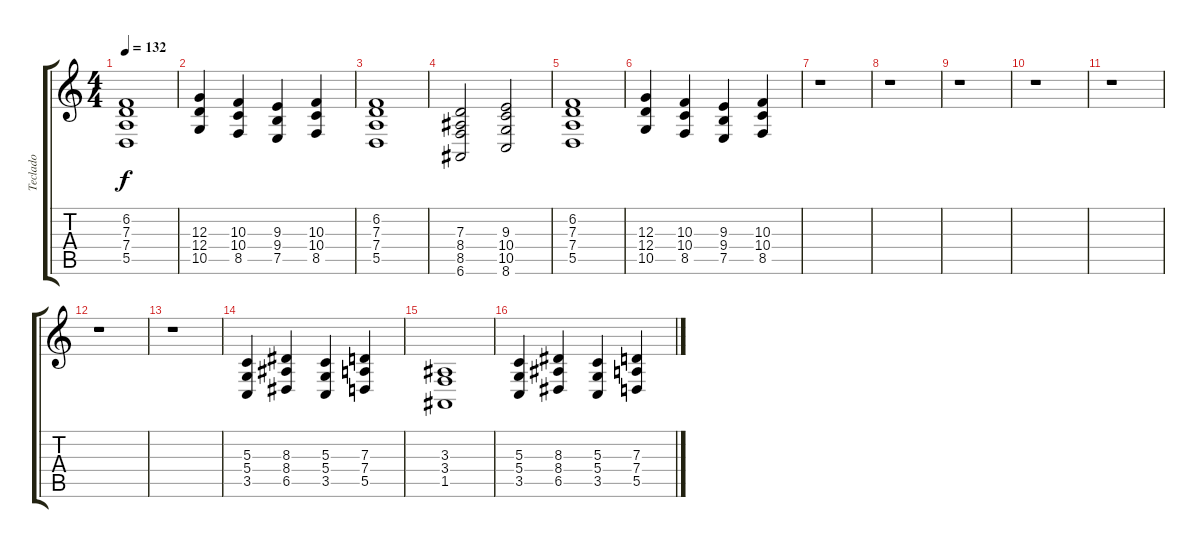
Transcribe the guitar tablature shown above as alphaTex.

\track ("Teclado " "Teclado ") {instrument stringensemble2}
\staff {score tabs}
\tuning (E4 B3 G3 D3 A2 E2) {hide}
\ts (4 4)
\tempo 132
\clef g2
\ks c
(6.2 7.3 7.4 5.5).1{dy f} |
(12.3 12.4 10.5).4 (10.3 10.4 8.5).4 (9.3 9.4 7.5).4 (10.3 10.4 8.5).4 |
(6.2 7.3 7.4 5.5).1 |
(7.3 8.4 8.5 6.6).2 (9.3 10.4 10.5 8.6).2 |
(6.2 7.3 7.4 5.5).1 |
(12.3 12.4 10.5).4 (10.3 10.4 8.5).4 (9.3 9.4 7.5).4 (10.3 10.4 8.5).4 |
r.1 |
r.1 |
r.1 |
r.1 |
r.1 |
r.1 |
r.1 |
(5.3 5.4 3.5).4 (8.3 8.4 6.5).4 (5.3 5.4 3.5).4 (7.3 7.4 5.5).4 |
(3.3 3.4 1.5).1 |
(5.3 5.4 3.5).4 (8.3 8.4 6.5).4 (5.3 5.4 3.5).4 (7.3 7.4 5.5).4
